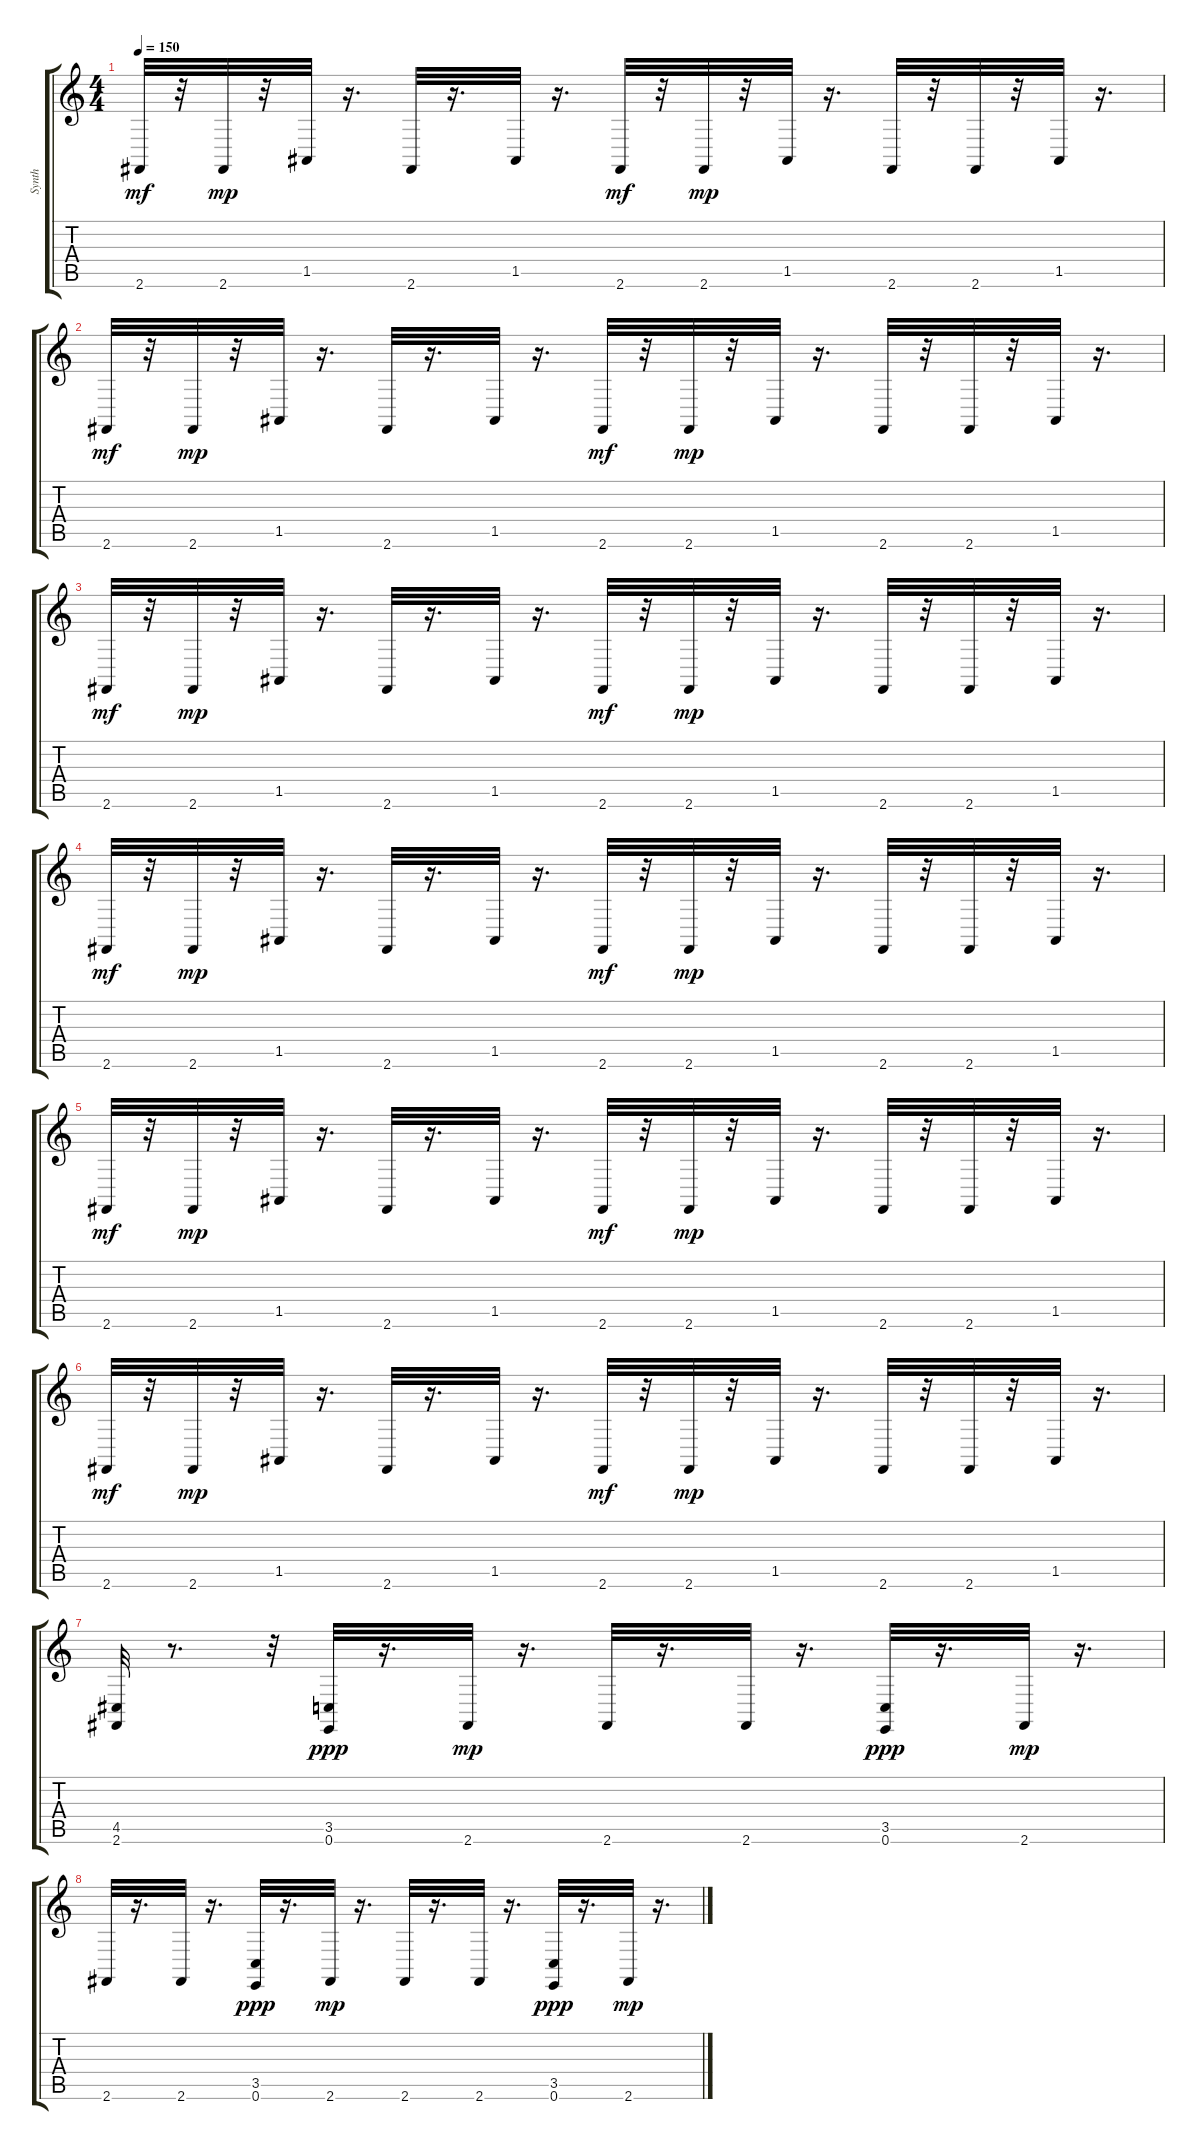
\track ("Synth" "Synth") {instrument drawbarorgan}
\staff {score tabs}
\tuning (E4 B3 G3 D3 A2 E2) {hide}
\ts (4 4)
\tempo 150
\clef g2
\ks c
2.6.32{dy mf} r.32 2.6.32{dy mp} r.32 1.5.32 r.16{d} 2.6.32 r.16{d} 1.5.32 r.16{d} 2.6.32{dy mf} r.32 2.6.32{dy mp} r.32 1.5.32 r.16{d} 2.6.32 r.32 2.6.32 r.32 1.5.32 r.16{d} |
2.6.32{dy mf} r.32 2.6.32{dy mp} r.32 1.5.32 r.16{d} 2.6.32 r.16{d} 1.5.32 r.16{d} 2.6.32{dy mf} r.32 2.6.32{dy mp} r.32 1.5.32 r.16{d} 2.6.32 r.32 2.6.32 r.32 1.5.32 r.16{d} |
2.6.32{dy mf} r.32 2.6.32{dy mp} r.32 1.5.32 r.16{d} 2.6.32 r.16{d} 1.5.32 r.16{d} 2.6.32{dy mf} r.32 2.6.32{dy mp} r.32 1.5.32 r.16{d} 2.6.32 r.32 2.6.32 r.32 1.5.32 r.16{d} |
2.6.32{dy mf} r.32 2.6.32{dy mp} r.32 1.5.32 r.16{d} 2.6.32 r.16{d} 1.5.32 r.16{d} 2.6.32{dy mf} r.32 2.6.32{dy mp} r.32 1.5.32 r.16{d} 2.6.32 r.32 2.6.32 r.32 1.5.32 r.16{d} |
2.6.32{dy mf} r.32 2.6.32{dy mp} r.32 1.5.32 r.16{d} 2.6.32 r.16{d} 1.5.32 r.16{d} 2.6.32{dy mf} r.32 2.6.32{dy mp} r.32 1.5.32 r.16{d} 2.6.32 r.32 2.6.32 r.32 1.5.32 r.16{d} |
2.6.32{dy mf} r.32 2.6.32{dy mp} r.32 1.5.32 r.16{d} 2.6.32 r.16{d} 1.5.32 r.16{d} 2.6.32{dy mf} r.32 2.6.32{dy mp} r.32 1.5.32 r.16{d} 2.6.32 r.32 2.6.32 r.32 1.5.32 r.16{d} |
(4.5 2.6).32 r.8{d} r.32 (3.5 0.6).32{dy ppp} r.16{d} 2.6.32{dy mp} r.16{d} 2.6.32 r.16{d} 2.6.32 r.16{d} (3.5 0.6).32{dy ppp} r.16{d} 2.6.32{dy mp} r.16{d} |
2.6.32 r.16{d} 2.6.32 r.16{d} (3.5 0.6).32{dy ppp} r.16{d} 2.6.32{dy mp} r.16{d} 2.6.32 r.16{d} 2.6.32 r.16{d} (3.5 0.6).32{dy ppp} r.16{d} 2.6.32{dy mp} r.16{d}
